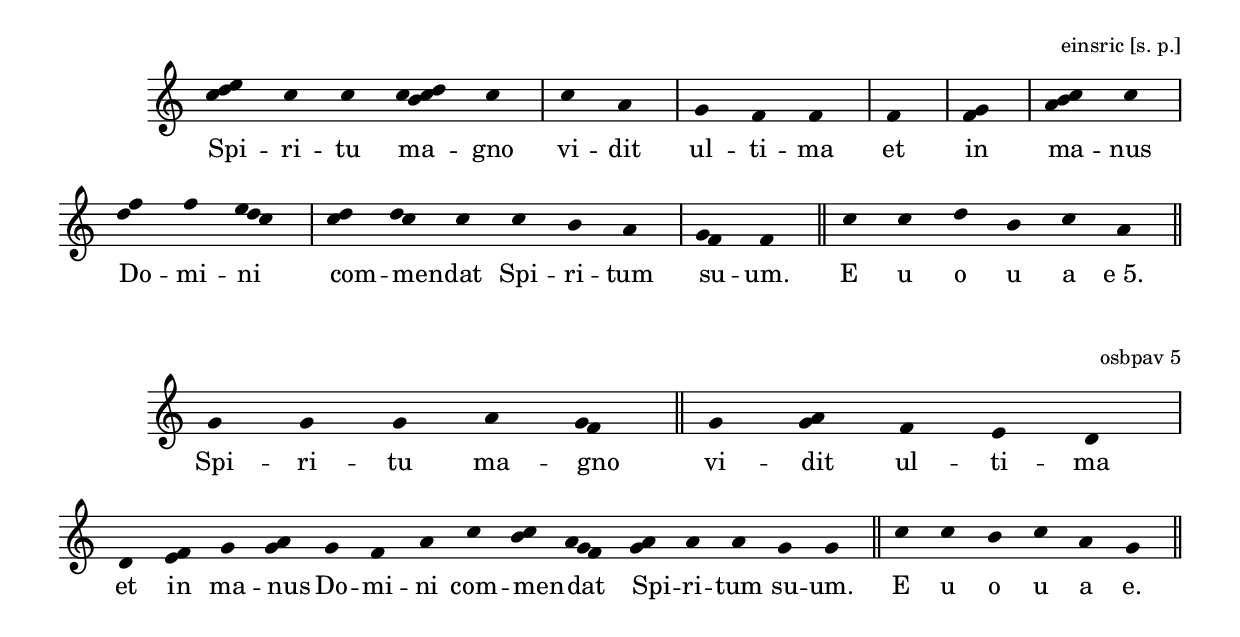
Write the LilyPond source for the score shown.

\version "2.19.32"

\include "../lib/synopsis.ily"

\score {
  \transpose c c' {
    \plainchant
    \melisma { c'4 d' e' } c' c' \melisma { c' b c' d' } c' \bar "|" c' a \bar "|" g f f \bar "|"
    f \bar "|" \melisma { f g } \bar "|" \melisma { a b c' } c' \bar "|" \melisma { d' f' } f' \melisma { e' d' c' } \bar "|"
    \melisma { c' d' } \melisma { d' c' } c' c' b a \bar "|" \melisma { g f } f \bar "||"
    c' c' d' b c' a \bar "||"
  }
  \addlyrics {
    Spi -- ri -- tu ma -- gno vi -- dit ul -- ti -- ma
    et in ma -- nus Do -- mi -- ni
    com -- men -- dat Spi -- ri -- tum su -- um.
    E u o u a "e 5."
  }
  \header {
    quid = "antiphona"
    fontes = "einsric [s. p.]"
    % the source is of monastic course and doesn't include the lauds cycle,
    % but this antiphon is reproduced with designation "ad tertiam"
  }
}

\score {
  \transpose c c' {
    \plainchant
    g4 g g a \melisma { g f } \bar "||"
    g \melisma { g a } f e d \bar "|"
    d \melisma { e f } g \melisma { g a } g f a c' \melisma { b c' } \melisma { a g f } \melisma { g a } a a g g \bar "||"
    c' c' b c' a g \bar "||"
  }
  \addlyrics {
    Spi -- ri -- tu ma -- gno vi -- dit ul -- ti -- ma
    et in ma -- nus Do -- mi -- ni
    com -- men -- dat Spi -- ri -- tum su -- um.
    E u o u a e.
  }
  \header {
    quid = "antiphona"
    fontes = "osbpav 5"
  }
}

%{
\score {
  \transpose c c' {
    \plainchant

  }
  \addlyrics {

  }
  \header {
    fontes = ""
  }
}
%}